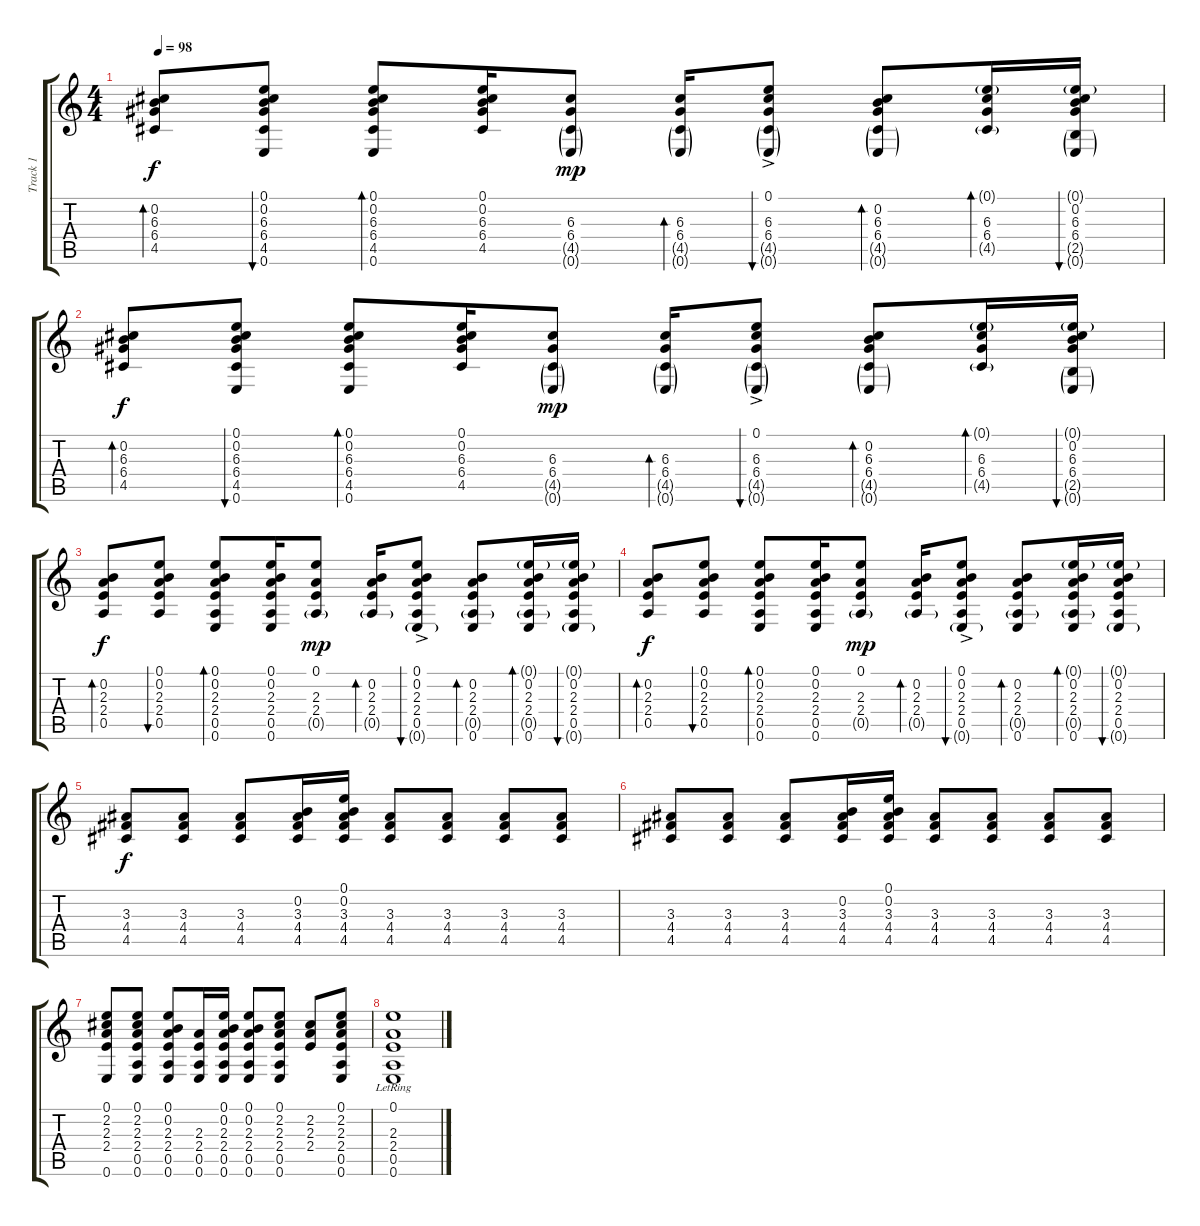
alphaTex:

\track ("Track 1" "Track 1") {instrument acousticguitarsteel}
\staff {score tabs}
\tuning (E4 B3 G3 D3 A2 E2) {hide}
\ts (4 4)
\tempo 98
\clef g2
\ks c
(0.2 6.3 6.4 4.5).8{bd 60 dy f} (0.1 0.2 6.3 6.4 4.5 0.6).8{bu 30} (0.1 0.2 6.3 6.4 4.5 0.6).8{bd 30} (0.1 0.2 6.3 6.4 4.5).16 (6.3 6.4 4.5{g} 0.6{g}).8{dy mp} (6.3 6.4 4.5{g} 0.6{g}).16{bd 30} (0.1{ac} 6.3 6.4 4.5{g} 0.6{g}).8{bu 30} (0.2 6.3 6.4 4.5{g} 0.6{g}).8{bd 30} (0.1{g} 6.3 6.4 4.5{g}).16{bd 30} (0.1{g} 0.2 6.3 6.4 2.5{g} 0.6{g}).16{bu 30} |
(0.2 6.3 6.4 4.5).8{bd 60 dy f} (0.1 0.2 6.3 6.4 4.5 0.6).8{bu 30} (0.1 0.2 6.3 6.4 4.5 0.6).8{bd 30} (0.1 0.2 6.3 6.4 4.5).16 (6.3 6.4 4.5{g} 0.6{g}).8{dy mp} (6.3 6.4 4.5{g} 0.6{g}).16{bd 30} (0.1{ac} 6.3 6.4 4.5{g} 0.6{g}).8{bu 30} (0.2 6.3 6.4 4.5{g} 0.6{g}).8{bd 30} (0.1{g} 6.3 6.4 4.5{g}).16{bd 30} (0.1{g} 0.2 6.3 6.4 2.5{g} 0.6{g}).16{bu 30} |
(0.2 2.3 2.4 0.5).8{bd 60 dy f} (0.1 0.2 2.3 2.4 0.5).8{bu 30} (0.1 0.2 2.3 2.4 0.5 0.6).8{bd 30} (0.1 0.2 2.3 2.4 0.5 0.6).16 (0.1 2.3 2.4 0.5{g}).8{dy mp} (0.2 2.3 2.4 0.5{g}).16{bd 30} (0.1{ac} 0.2 2.3 2.4 0.5 0.6{g}).8{bu 30} (0.2 2.3 2.4 0.5{g} 0.6).8{bd 30} (0.1{g} 0.2 2.3 2.4 0.5{g} 0.6).16{bd 30} (0.1{g} 0.2 2.3 2.4 0.5 0.6{g}).16{bu 30} |
(0.2 2.3 2.4 0.5).8{bd 60 dy f} (0.1 0.2 2.3 2.4 0.5).8{bu 30} (0.1 0.2 2.3 2.4 0.5 0.6).8{bd 30} (0.1 0.2 2.3 2.4 0.5 0.6).16 (0.1 2.3 2.4 0.5{g}).8{dy mp} (0.2 2.3 2.4 0.5{g}).16{bd 30} (0.1{ac} 0.2 2.3 2.4 0.5 0.6{g}).8{bu 30} (0.2 2.3 2.4 0.5{g} 0.6).8{bd 30} (0.1{g} 0.2 2.3 2.4 0.5{g} 0.6).16{bd 30} (0.1{g} 0.2 2.3 2.4 0.5 0.6{g}).16{bu 30} |
(3.3 4.4 4.5).8{dy f} (3.3 4.4 4.5).8 (3.3 4.4 4.5).8 (0.2 3.3 4.4 4.5).16 (0.1 0.2 3.3 4.4 4.5).16 (3.3 4.4 4.5).8 (3.3 4.4 4.5).8 (3.3 4.4 4.5).8 (3.3 4.4 4.5).8 |
(3.3 4.4 4.5).8 (3.3 4.4 4.5).8 (3.3 4.4 4.5).8 (0.2 3.3 4.4 4.5).16 (0.1 0.2 3.3 4.4 4.5).16 (3.3 4.4 4.5).8 (3.3 4.4 4.5).8 (3.3 4.4 4.5).8 (3.3 4.4 4.5).8 |
(0.1 2.2 2.3 2.4 0.6).8 (0.1 2.2 2.3 2.4 0.5 0.6).8 (0.1 0.2 2.3 2.4 0.5 0.6).8 (2.3 2.4 0.5 0.6).16 (0.1 0.2 2.3 2.4 0.5 0.6).16 (0.1 0.2 2.3 2.4 0.5 0.6).8 (0.1 2.2 2.3 2.4 0.5 0.6).8 (2.2 2.3 2.4).8 (0.1 2.2 2.3 2.4 0.5 0.6).8 |
(0.1 2.3 2.4 0.5 0.6{lr}).1
